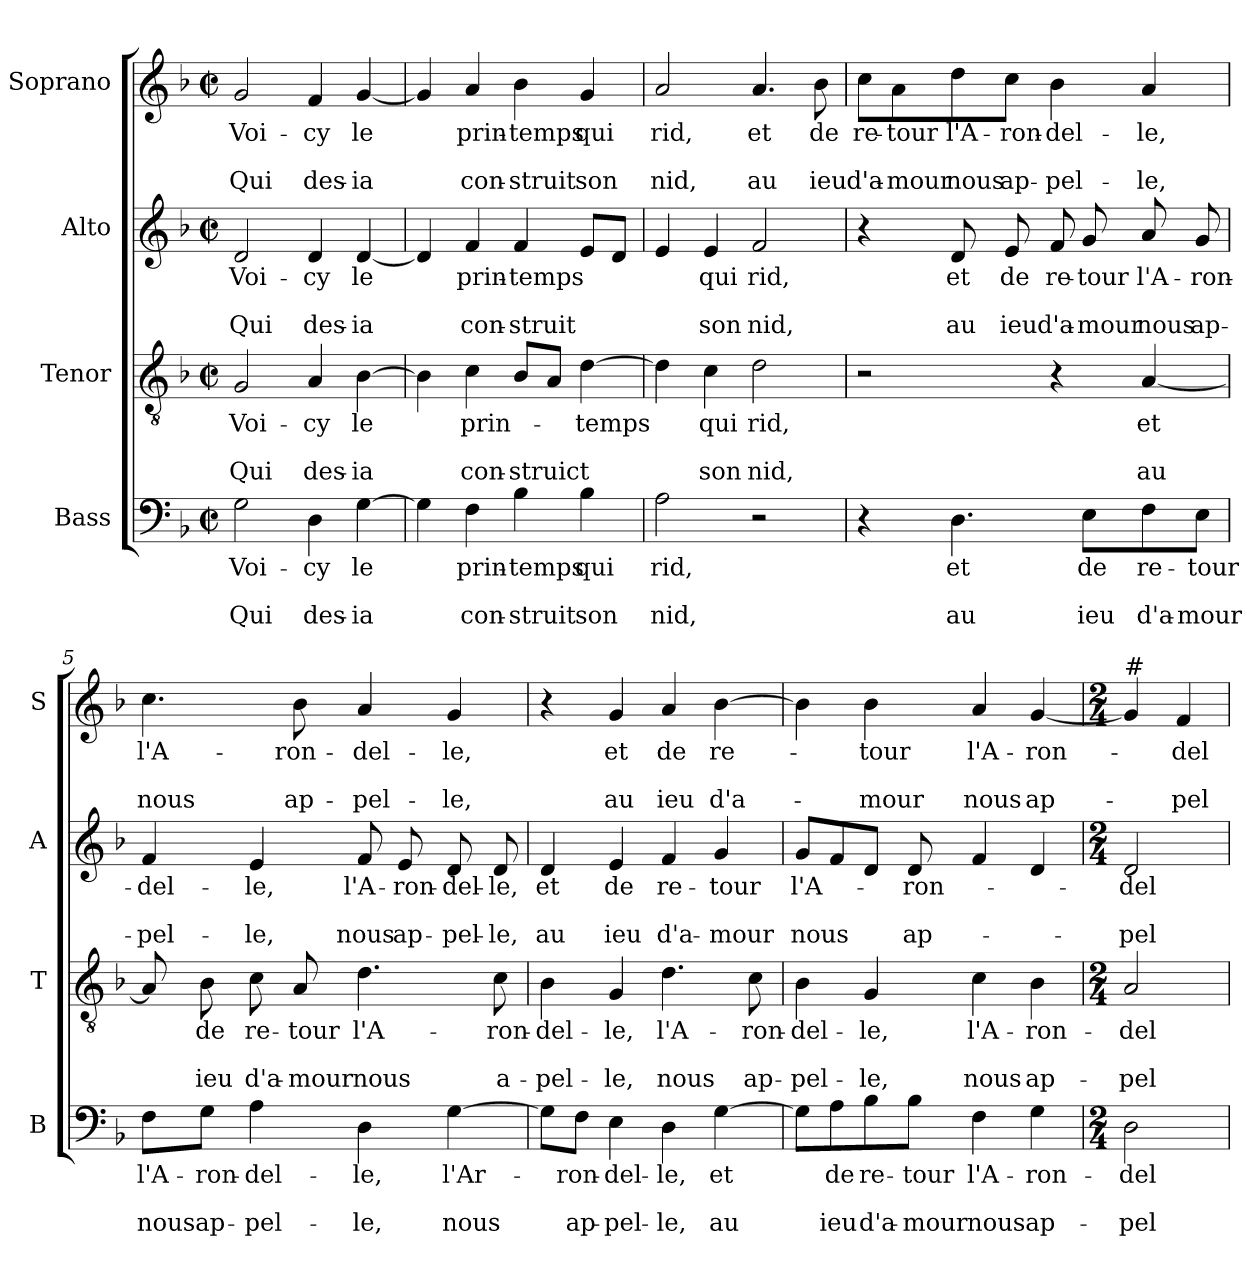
**kern	**text	**text	**text	**kern	**text	**text	**text	**kern	**text	**text	**text	**kern	**text	**text	**text
*part4	*part4	*part4	*part4	*part3	*part3	*part3	*part3	*part2	*part2	*part2	*part2	*part1	*part1	*part1	*part1
*staff4	*staff4	*staff4	*staff4	*staff3	*staff3	*staff3	*staff3	*staff2	*staff2	*staff2	*staff2	*staff1	*staff1	*staff1	*staff1
*I"Bass	*	*	*	*I"Tenor	*	*	*	*I"Alto	*	*	*	*I"Soprano	*	*	*
*I'B	*	*	*	*I'T	*	*	*	*I'A	*	*	*	*I'S	*	*	*
*clefF4	*	*	*	*clefGv2	*	*	*	*clefG2	*	*	*	*clefG2	*	*	*
*k[b-]	*	*	*	*k[b-]	*	*	*	*k[b-]	*	*	*	*k[b-]	*	*	*
*F:	*	*	*	*F:	*	*	*	*F:	*	*	*	*F:	*	*	*
*M2/2	*	*	*	*M2/2	*	*	*	*M2/2	*	*	*	*M2/2	*	*	*
*met(c|)	*	*	*	*met(c|)	*	*	*	*met(c|)	*	*	*	*met(c|)	*	*	*
=1	=1	=1	=1	=1	=1	=1	=1	=1	=1	=1	=1	=1	=1	=1	=1
!	!LO:LY:b	!	!LO:LY:b	!	!LO:LY:b	!	!LO:LY:b	!	!LO:LY:b	!	!LO:LY:b	!	!LO:LY:b	!	!LO:LY:b
2G\	Voi-	.	Qui	2G/	Voi-	.	Qui	2d/	Voi-	.	Qui	2g/	Voi-	.	Qui
!	!LO:LY:b	!	!LO:LY:b	!	!LO:LY:b	!	!LO:LY:b	!	!LO:LY:b	!	!LO:LY:b	!	!LO:LY:b	!	!LO:LY:b
4D\	-cy	.	des-	4A/	-cy	.	des-	4d/	-cy	.	des-	4f/	-cy	.	des-
!	!LO:LY:b	!	!LO:LY:b	!	!LO:LY:b	!	!LO:LY:b	!	!LO:LY:b	!	!LO:LY:b	!	!LO:LY:b	!	!LO:LY:b
[4G\	le	.	-ia	[4B-\	le	.	-ia	[4d/	le	.	-ia	[4g/	le	.	-ia
=2	=2	=2	=2	=2	=2	=2	=2	=2	=2	=2	=2	=2	=2	=2	=2
4G\]	.	.	.	4B-\]	.	.	.	4d/]	.	.	.	4g/]	.	.	.
!	!LO:LY:b	!	!LO:LY:b	!	!LO:LY:b	!	!LO:LY:b	!	!LO:LY:b	!	!LO:LY:b	!	!LO:LY:b	!	!LO:LY:b
4F\	prin-	.	con-	4c\	prin-	.	con-	4f/	prin-	.	con-	4a/	prin-	.	con-
!	!LO:LY:b	!	!LO:LY:b	!	!	!	!LO:LY:b	!	!LO:LY:b	!	!LO:LY:b	!	!LO:LY:b	!	!LO:LY:b
4B-\	-temps	.	-struit	8B-/L	.	.	-struict	4f/	-temps	.	-struit	4b-\	-temps	.	-struit
.	.	.	.	8A/J	.	.	.	.	.	.	.	.	.	.	.
!	!LO:LY:b	!	!LO:LY:b	!	!LO:LY:b	!	!	!	!	!	!	!	!LO:LY:b	!	!LO:LY:b
4B-\	qui	.	son	[4d\	-temps	.	.	8e/L	.	.	.	4g/	qui	.	son
.	.	.	.	.	.	.	.	8d/J	.	.	.	.	.	.	.
=3	=3	=3	=3	=3	=3	=3	=3	=3	=3	=3	=3	=3	=3	=3	=3
!	!LO:LY:b	!	!LO:LY:b	!	!	!	!	!	!	!	!	!	!LO:LY:b	!	!LO:LY:b
2A\	rid,	.	nid,	4d\]	.	.	.	4e/	.	.	.	2a/	rid,	.	nid,
!	!	!	!	!	!LO:LY:b	!	!LO:LY:b	!	!LO:LY:b	!	!LO:LY:b	!	!	!	!
.	.	.	.	4c\	qui	.	son	4e/	qui	.	son	.	.	.	.
!	!	!	!	!	!LO:LY:b	!	!LO:LY:b	!	!LO:LY:b	!	!LO:LY:b	!	!LO:LY:b	!	!LO:LY:b
2r	.	.	.	2d\	rid,	.	nid,	2f/	rid,	.	nid,	4.a/	et	.	au
!	!	!	!	!	!	!	!	!	!	!	!	!	!LO:LY:b	!	!LO:LY:b
.	.	.	.	.	.	.	.	.	.	.	.	8b-\	de	.	ieu
=4	=4	=4	=4	=4	=4	=4	=4	=4	=4	=4	=4	=4	=4	=4	=4
!	!	!	!	!	!	!	!	!	!	!	!	!	!LO:LY:b	!	!LO:LY:b
4r	.	.	.	2r	.	.	.	4r	.	.	.	8cc\L	re-	.	d'a-
!	!	!	!	!	!	!	!	!	!	!	!	!	!LO:LY:b	!	!LO:LY:b
.	.	.	.	.	.	.	.	.	.	.	.	8a\	-tour	.	-mour
!	!LO:LY:b	!	!LO:LY:b	!	!	!	!	!	!LO:LY:b	!	!LO:LY:b	!	!LO:LY:b	!	!LO:LY:b
4.D\	et	.	au	.	.	.	.	8d/	et	.	au	8dd\	l'A-	.	nous
!	!	!	!	!	!	!	!	!	!LO:LY:b	!	!LO:LY:b	!	!LO:LY:b	!	!LO:LY:b
.	.	.	.	.	.	.	.	8e/	de	.	ieu	8cc\J	-ron-	.	ap-
!	!	!	!	!	!	!	!	!	!LO:LY:b	!	!LO:LY:b	!	!LO:LY:b	!	!LO:LY:b
.	.	.	.	4r	.	.	.	8f/	re-	.	d'a-	4b-\	-del-	.	-pel-
!	!LO:LY:b	!	!LO:LY:b	!	!	!	!	!	!LO:LY:b	!	!LO:LY:b	!	!	!	!
8E\L	de	.	ieu	.	.	.	.	8g/	-tour	.	-mour	.	.	.	.
!	!LO:LY:b	!	!LO:LY:b	!	!LO:LY:b	!	!LO:LY:b	!	!LO:LY:b	!	!LO:LY:b	!	!LO:LY:b	!	!LO:LY:b
8F\	re-	.	d'a-	[4A/	et	.	au	8a/	l'A-	.	nous	4a/	-le,	.	-le,
!	!LO:LY:b	!	!LO:LY:b	!	!	!	!	!	!LO:LY:b	!	!LO:LY:b	!	!	!	!
8E\J	-tour	.	-mour	.	.	.	.	8g/	-ron-	.	ap-	.	.	.	.
!!LO:LB:g=z
=5	=5	=5	=5	=5	=5	=5	=5	=5	=5	=5	=5	=5	=5	=5	=5
!	!LO:LY:b	!	!LO:LY:b	!	!	!	!	!	!LO:LY:b	!	!LO:LY:b	!	!LO:LY:b	!	!LO:LY:b
8F\L	l'A-	.	nous	8A/]	.	.	.	4f/	-del-	.	-pel-	4.cc\	l'A-	.	nous
!	!LO:LY:b	!	!LO:LY:b	!	!LO:LY:b	!	!LO:LY:b	!	!	!	!	!	!	!	!
8G\J	-ron-	.	ap-	8B-\	de	.	ieu	.	.	.	.	.	.	.	.
!	!LO:LY:b	!	!LO:LY:b	!	!LO:LY:b	!	!LO:LY:b	!	!LO:LY:b	!	!LO:LY:b	!	!	!	!
4A\	-del-	.	-pel-	8c\	re-	.	d'a-	4e/	-le,	.	-le,	.	.	.	.
!	!	!	!	!	!LO:LY:b	!	!LO:LY:b	!	!	!	!	!	!LO:LY:b	!	!LO:LY:b
.	.	.	.	8A/	-tour	.	-mour	.	.	.	.	8b-\	-ron-	.	ap-
!	!LO:LY:b	!	!LO:LY:b	!	!LO:LY:b	!	!LO:LY:b	!	!LO:LY:b	!	!LO:LY:b	!	!LO:LY:b	!	!LO:LY:b
4D\	-le,	.	-le,	4.d\	l'A-	.	nous	8f/	l'A-	.	nous	4a/	-del-	.	-pel-
!	!	!	!	!	!	!	!	!	!LO:LY:b	!	!LO:LY:b	!	!	!	!
.	.	.	.	.	.	.	.	8e/	-ron-	.	ap-	.	.	.	.
!	!LO:LY:b	!	!LO:LY:b	!	!	!	!	!	!LO:LY:b	!	!LO:LY:b	!	!LO:LY:b	!	!LO:LY:b
[4G\	l'Ar-	.	nous	.	.	.	.	8d/	-del-	.	-pel-	4g/	-le,	.	-le,
!	!	!	!	!	!LO:LY:b	!	!LO:LY:b	!	!LO:LY:b	!	!LO:LY:b	!	!	!	!
.	.	.	.	8c\	-ron-	.	a-	8d/	-le,	.	-le,	.	.	.	.
=6	=6	=6	=6	=6	=6	=6	=6	=6	=6	=6	=6	=6	=6	=6	=6
!	!	!	!	!	!LO:LY:b	!	!LO:LY:b	!	!LO:LY:b	!	!LO:LY:b	!	!	!	!
8G\L]	.	.	.	4B-\	-del-	.	-pel-	4d/	et	.	au	4r	.	.	.
!	!LO:LY:b	!	!LO:LY:b	!	!	!	!	!	!	!	!	!	!	!	!
8F\J	-ron-	.	ap-	.	.	.	.	.	.	.	.	.	.	.	.
!	!LO:LY:b	!	!LO:LY:b	!	!LO:LY:b	!	!LO:LY:b	!	!LO:LY:b	!	!LO:LY:b	!	!LO:LY:b	!	!LO:LY:b
4E\	-del-	.	-pel-	4G/	-le,	.	-le,	4e/	de	.	ieu	4g/	et	.	au
!	!LO:LY:b	!	!LO:LY:b	!	!LO:LY:b	!	!LO:LY:b	!	!LO:LY:b	!	!LO:LY:b	!	!LO:LY:b	!	!LO:LY:b
4D\	-le,	.	-le,	4.d\	l'A-	.	nous	4f/	re-	.	d'a-	4a/	de	.	ieu
!	!LO:LY:b	!	!LO:LY:b	!	!	!	!	!	!LO:LY:b	!	!LO:LY:b	!	!LO:LY:b	!	!LO:LY:b
[4G\	et	.	au	.	.	.	.	4g/	-tour	.	-mour	[4b-\	re-	.	d'a-
!	!	!	!	!	!LO:LY:b	!	!LO:LY:b	!	!	!	!	!	!	!	!
.	.	.	.	8c\	-ron-	.	ap-	.	.	.	.	.	.	.	.
=7	=7	=7	=7	=7	=7	=7	=7	=7	=7	=7	=7	=7	=7	=7	=7
!	!	!	!	!	!LO:LY:b	!	!LO:LY:b	!	!LO:LY:b	!	!LO:LY:b	!	!	!	!
8G\L]	.	.	.	4B-\	-del-	.	-pel-	8g/L	l'A-	.	nous	4b-\]	.	.	.
!	!LO:LY:b	!	!LO:LY:b	!	!	!	!	!	!	!	!	!	!	!	!
8A\	de	.	ieu	.	.	.	.	8f/	.	.	.	.	.	.	.
!	!LO:LY:b	!	!LO:LY:b	!	!LO:LY:b	!	!LO:LY:b	!	!	!	!	!	!LO:LY:b	!	!LO:LY:b
8B-\	re-	.	d'a-	4G/	-le,	.	-le,	8d/J	.	.	.	4b-\	-tour	.	-mour
!	!LO:LY:b	!	!LO:LY:b	!	!	!	!	!	!LO:LY:b	!	!LO:LY:b	!	!	!	!
8B-\J	-tour	.	-mour	.	.	.	.	8d/	-ron-	.	ap-	.	.	.	.
!	!LO:LY:b	!	!LO:LY:b	!	!LO:LY:b	!	!LO:LY:b	!	!	!	!	!	!LO:LY:b	!	!LO:LY:b
4F\	l'A-	.	nous	4c\	l'A-	.	nous	4f/	.	.	.	4a/	l'A-	.	nous
!	!LO:LY:b	!	!LO:LY:b	!	!LO:LY:b	!	!LO:LY:b	!	!	!	!	!	!LO:LY:b	!	!LO:LY:b
4G\	-ron-	.	ap-	4B-\	-ron-	.	ap-	4d/	.	.	.	[4g/	-ron-	.	ap-
=8	=8	=8	=8	=8	=8	=8	=8	=8	=8	=8	=8	=8	=8	=8	=8
*M2/4	*	*	*	*M2/4	*	*	*	*M2/4	*	*	*	*M2/4	*	*	*
!	!	!	!	!	!	!	!	!	!	!	!	!LO:TX:a:t=#	!	!	!
!	!LO:LY:b	!	!LO:LY:b	!	!LO:LY:b	!	!LO:LY:b	!	!LO:LY:b	!	!LO:LY:b	!	!	!	!
2D\	-del-	.	-pel-	2A/	-del-	.	-pel-	2d/	-del-	.	-pel-	4g/]	.	.	.
!	!	!	!	!	!	!	!	!	!	!	!	!	!LO:LY:b	!	!LO:LY:b
.	.	.	.	.	.	.	.	.	.	.	.	4f/	-del-	.	-pel-
=	=	=	=	=	=	=	=	=	=	=	=	=	=	=	=
*-	*-	*-	*-	*-	*-	*-	*-	*-	*-	*-	*-	*-	*-	*-	*-
